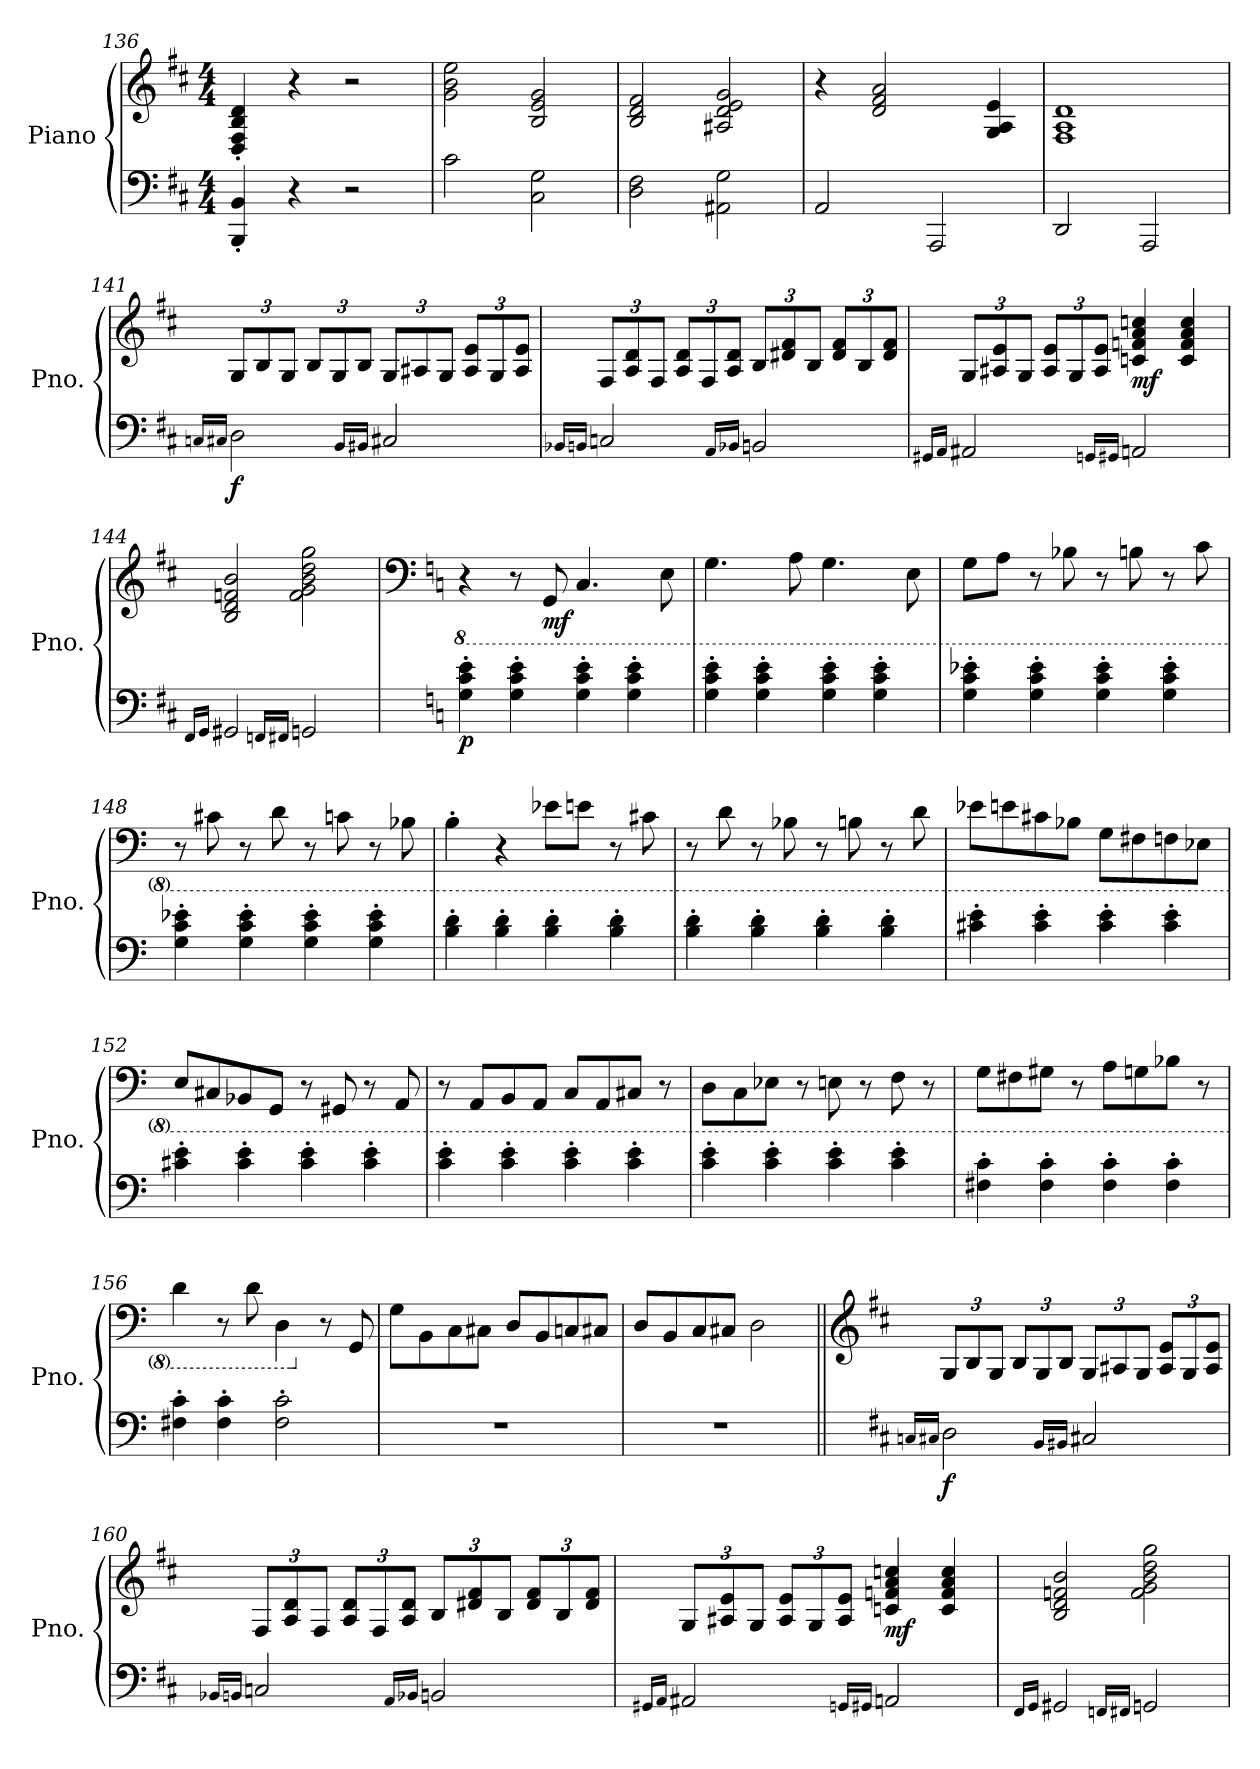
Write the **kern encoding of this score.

**kern	**kern	**dynam
*part1	*part1	*part1
*staff2	*staff1	*staff1/2
*I"Piano	*	*
*I'Pno.	*	*
*clefF4	*clefG2	*
*k[f#c#]	*k[f#c#]	*
*M4/4	*M4/4	*
=136	=136	=136
4BBB/' 4BB/'	4D/' 4F#/' 4B/' 4d/'	.
4r	4r	.
2r	2r	.
=137	=137	=137
2c#\	2g\ 2b\ 2ee\	.
2C#\ 2G\	2B/ 2e/ 2g/	.
=138	=138	=138
2D\ 2F#\	2B/ 2d/ 2f#/	.
2AA#X\ 2G\	2A#X/ 2d/ 2e/ 2g/	.
=139	=139	=139
2AA/	4r	.
.	2d/ 2f#/ 2a/	.
2AAA/	.	.
.	4G/ 4A/ 4e/	.
=140	=140	=140
2DD/	1F# 1A 1d	.
2AAA/	.	.
!!LO:LB:g=z
=141	=141	=141
16qCn/LL	.	.
16qC#X/JJ	.	.
*	*Xbrackettup	*
!	!	!LO:DY:b=2
2D\	12G/L	f
.	12B/	.
.	12G/J	.
.	12B/L	.
.	12G/	.
.	12B/J	.
16qBB/LL	.	.
16qBB#X/JJ	.	.
2C#/	12G/L	.
.	12A#X/	.
.	12G/J	.
.	12A#/ 12e/L	.
.	12G/	.
.	12A#/ 12e/J	.
=142	=142	=142
16qBB-X/LL	.	.
16qBBn/JJ	.	.
2Cn/	12F#/L	.
.	12A/ 12d/	.
.	12F#/J	.
.	12A/ 12d/L	.
.	12F#/	.
.	12A/ 12d/J	.
16qAA/LL	.	.
16qBB-X/JJ	.	.
2BBn/	12B/L	.
.	12d#X/ 12f#/	.
.	12B/J	.
.	12d#/ 12f#/L	.
.	12B/	.
.	12d#/ 12f#/J	.
!!LO:LB:g=z
=143	=143	=143
16qGG#X/LL	.	.
16qAA/JJ	.	.
2AA#X/	12G/L	.
.	12A#X/ 12e/	.
.	12G/J	.
.	12A#/ 12e/L	.
.	12G/	.
.	12A#/ 12e/J	.
16qGGn/LL	.	.
16qGG#X/JJ	.	.
!	!	!LO:DY:b
2AAn/	4cn/ 4fn/ 4a/ 4ccn/	mf
.	4c/ 4f/ 4a/ 4cc/	.
=144	=144	=144
16qFF#/LL	.	.
16qGG/JJ	.	.
2GG#X/	2B/ 2d/ 2fn/ 2b/	.
16qFFn/LL	.	.
16qFF#X/JJ	.	.
2GGn/	2f\ 2g\ 2b\ 2dd\ 2gg\	.
=145	=145	=145
*	*clefF4	*
*k[]	*k[]	*
*	*8ba	*
!	!	!LO:DY:b=2
4G\' 4c\' 4e\'	4r	p
4G\' 4c\' 4e\'	8r	.
!	!	!LO:DY:b
.	8GGG/	mf
4G\' 4c\' 4e\'	4.CC/	.
4G\' 4c\' 4e\'	.	.
.	8EE\	.
=146	=146	=146
4G\' 4c\' 4e\'	4.GG\	.
4G\' 4c\' 4e\'	.	.
.	8AA\	.
4G\' 4c\' 4e\'	4.GG\	.
4G\' 4c\' 4e\'	.	.
.	8EE\	.
!!LO:PB:g=z
=147	=147	=147
4G\' 4c\' 4e-X\'	8GG\L	.
.	8AA\J	.
4G\' 4c\' 4e-\'	8r	.
.	8BB-X\	.
4G\' 4c\' 4e-\'	8r	.
.	8BBn\	.
4G\' 4c\' 4e-\'	8r	.
.	8C\	.
=148	=148	=148
4G\' 4c\' 4e-X\'	8r	.
.	8C#X\	.
4G\' 4c\' 4e-\'	8r	.
.	8D\	.
4G\' 4c\' 4e-\'	8r	.
.	8Cn\	.
4G\' 4c\' 4e-\'	8r	.
.	8BB-X\	.
=149	=149	=149
4B\' 4d\'	4BB'\	.
4B\' 4d\'	4r	.
4B\' 4d\'	8E-X\L	.
.	8En\J	.
4B\' 4d\'	8r	.
.	8C#X\	.
=150	=150	=150
4B\' 4d\'	8r	.
.	8D\	.
4B\' 4d\'	8r	.
.	8BB-X\	.
4B\' 4d\'	8r	.
.	8BBn\	.
4B\' 4d\'	8r	.
.	8D\	.
!!LO:LB:g=z
=151	=151	=151
4c#X\' 4e\'	8E-X\L	.
.	8En\	.
4c#\' 4e\'	8C#X\	.
.	8BB-X\J	.
4c#\' 4e\'	8GG\L	.
.	8FF#X\	.
4c#\' 4e\'	8FFn\	.
.	8EE-X\J	.
=152	=152	=152
4c#X\' 4e\'	8EE/L	.
.	8CC#X/	.
4c#\' 4e\'	8BBB-X/	.
.	8GGG/J	.
4c#\' 4e\'	8r	.
.	8GGG#X/	.
4c#\' 4e\'	8r	.
.	8AAA/	.
=153	=153	=153
4c\' 4e\'	8r	.
.	8AAA/L	.
4c\' 4e\'	8BBB/	.
.	8AAA/J	.
4c\' 4e\'	8CC/L	.
.	8AAA/	.
4c\' 4e\'	8CC#X/J	.
.	8r	.
=154	=154	=154
4c\' 4e\'	8DD\L	.
.	8CC\	.
4c\' 4e\'	8EE-X\J	.
.	8r	.
4c\' 4e\'	8EEn\	.
.	8r	.
4c\' 4e\'	8FF\	.
.	8r	.
!!LO:LB:g=z
=155	=155	=155
4F#X\' 4c\'	8GG\L	.
.	8FF#X\	.
4F#\' 4c\'	8GG#X\J	.
.	8r	.
4F#\' 4c\'	8AA\L	.
.	8GGn\	.
4F#\' 4c\'	8BB-X\J	.
.	8r	.
=156	=156	=156
4F#X\' 4c\'	4D\	.
4F#\' 4c\'	8r	.
.	8D\	.
2F#\' 2c\'	4DD\	.
*	*X8ba	*
.	8r	.
.	8GG/	.
=157	=157	=157
1r	8G\L	.
.	8BB\	.
.	8C\	.
.	8C#X\J	.
.	8D/L	.
.	8BB/	.
.	8Cn/	.
.	8C#X/J	.
=158	=158	=158
1r	8D/L	.
.	8BB/	.
.	8C/	.
.	8C#X/J	.
.	2D\	.
!!LO:LB:g=z
=159||	=159||	=159||
*	*clefG2	*
*k[f#c#]	*k[f#c#]	*
16qCn/LL	.	.
16qC#X/JJ	.	.
!	!	!LO:DY:b=2
2D\	12G/L	f
.	12B/	.
.	12G/J	.
.	12B/L	.
.	12G/	.
.	12B/J	.
16qBB/LL	.	.
16qBB#X/JJ	.	.
2C#/	12G/L	.
.	12A#X/	.
.	12G/J	.
.	12A#/ 12e/L	.
.	12G/	.
.	12A#/ 12e/J	.
=160	=160	=160
16qBB-X/LL	.	.
16qBBn/JJ	.	.
2Cn/	12F#/L	.
.	12A/ 12d/	.
.	12F#/J	.
.	12A/ 12d/L	.
.	12F#/	.
.	12A/ 12d/J	.
16qAA/LL	.	.
16qBB-X/JJ	.	.
2BBn/	12B/L	.
.	12d#X/ 12f#/	.
.	12B/J	.
.	12d#/ 12f#/L	.
.	12B/	.
.	12d#/ 12f#/J	.
!!LO:LB:g=z
=161	=161	=161
16qGG#X/LL	.	.
16qAA/JJ	.	.
2AA#X/	12G/L	.
.	12A#X/ 12e/	.
.	12G/J	.
.	12A#/ 12e/L	.
.	12G/	.
.	12A#/ 12e/J	.
16qGGn/LL	.	.
16qGG#X/JJ	.	.
!	!	!LO:DY:b
2AAn/	4cn/ 4fn/ 4a/ 4ccn/	mf
.	4c/ 4f/ 4a/ 4cc/	.
=162	=162	=162
16qFF#/LL	.	.
16qGG/JJ	.	.
2GG#X/	2B/ 2d/ 2fn/ 2b/	.
16qFFn/LL	.	.
16qFF#X/JJ	.	.
2GGn/	2f\ 2g\ 2b\ 2dd\ 2gg\	.
=	=	=
*-	*-	*-
